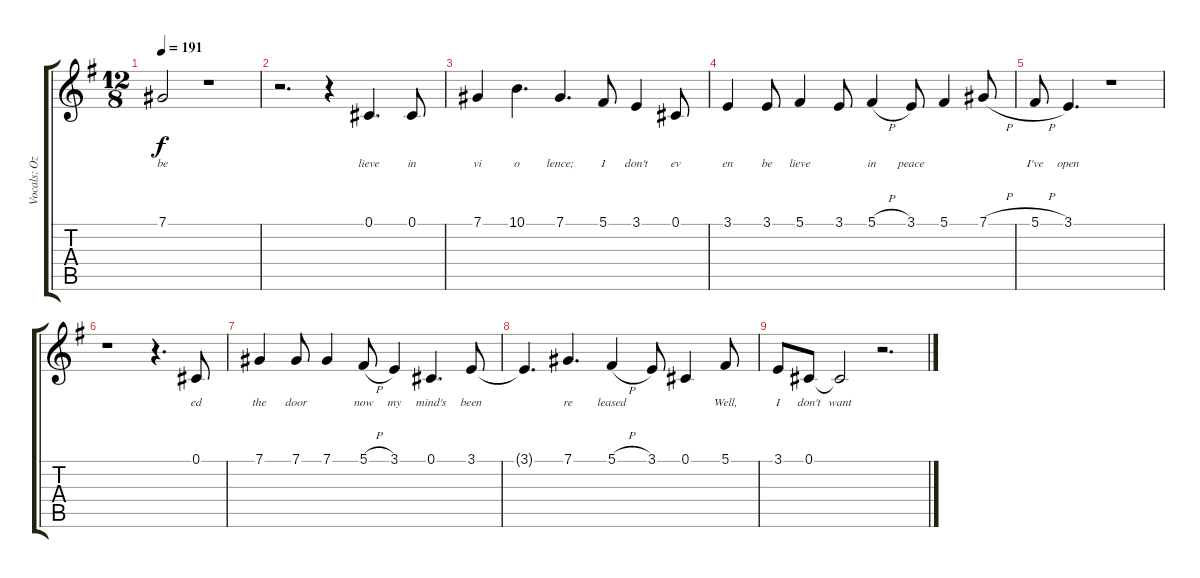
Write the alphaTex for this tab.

\track ("Vocals: Ozzy" "Vocals: Oz") {instrument lead2sawtooth}
\staff {score tabs}
\tuning (Db4 Ab3 E3 B2 Gb2 Db2) {hide}
\ts (12 8)
\tempo 191
\clef g2
\ks g
7.1{t}.2{lyrics (0 "be") lyrics (1 "") lyrics (2 "") lyrics (3 "") lyrics (4 "") dy f} r.1 |
r.2{d} r.4 0.1.4{d lyrics (0 "lieve") lyrics (1 "") lyrics (2 "") lyrics (3 "") lyrics (4 "")} 0.1.8{lyrics (0 "in") lyrics (1 "") lyrics (2 "") lyrics (3 "") lyrics (4 "")} |
7.1.4{lyrics (0 "vi") lyrics (1 "") lyrics (2 "") lyrics (3 "") lyrics (4 "")} 10.1.4{d lyrics (0 "o") lyrics (1 "") lyrics (2 "") lyrics (3 "") lyrics (4 "")} 7.1.4{d lyrics (0 "lence;") lyrics (1 "") lyrics (2 "") lyrics (3 "") lyrics (4 "")} 5.1.8{lyrics (0 "I") lyrics (1 "") lyrics (2 "") lyrics (3 "") lyrics (4 "")} 3.1.4{lyrics (0 "don't") lyrics (1 "") lyrics (2 "") lyrics (3 "") lyrics (4 "")} 0.1.8{lyrics (0 "ev") lyrics (1 "") lyrics (2 "") lyrics (3 "") lyrics (4 "")} |
3.1.4{lyrics (0 "en") lyrics (1 "") lyrics (2 "") lyrics (3 "") lyrics (4 "")} 3.1.8{lyrics (0 "be") lyrics (1 "") lyrics (2 "") lyrics (3 "") lyrics (4 "")} 5.1.4{lyrics (0 "lieve") lyrics (1 "") lyrics (2 "") lyrics (3 "") lyrics (4 "")} 3.1.8{lyrics (0 "") lyrics (1 "") lyrics (2 "") lyrics (3 "") lyrics (4 "")} 5.1{h}.4{lyrics (0 "in") lyrics (1 "") lyrics (2 "") lyrics (3 "") lyrics (4 "")} 3.1.8{lyrics (0 "peace") lyrics (1 "") lyrics (2 "") lyrics (3 "") lyrics (4 "")} 5.1.4{lyrics (0 "") lyrics (1 "") lyrics (2 "") lyrics (3 "") lyrics (4 "")} 7.1{h}.8{lyrics (0 "") lyrics (1 "") lyrics (2 "") lyrics (3 "") lyrics (4 "")} |
5.1{h}.8{lyrics (0 "I've") lyrics (1 "") lyrics (2 "") lyrics (3 "") lyrics (4 "")} 3.1.4{d lyrics (0 "open") lyrics (1 "") lyrics (2 "") lyrics (3 "") lyrics (4 "")} r.1 |
r.1 r.4{d} 0.1.8{lyrics (0 "ed") lyrics (1 "") lyrics (2 "") lyrics (3 "") lyrics (4 "")} |
7.1.4{lyrics (0 "the") lyrics (1 "") lyrics (2 "") lyrics (3 "") lyrics (4 "")} 7.1.8{lyrics (0 "door") lyrics (1 "") lyrics (2 "") lyrics (3 "") lyrics (4 "")} 7.1.4{lyrics (0 "") lyrics (1 "") lyrics (2 "") lyrics (3 "") lyrics (4 "")} 5.1{h}.8{lyrics (0 "now") lyrics (1 "") lyrics (2 "") lyrics (3 "") lyrics (4 "")} 3.1.4{lyrics (0 "my") lyrics (1 "") lyrics (2 "") lyrics (3 "") lyrics (4 "")} 0.1.4{d lyrics (0 "mind's") lyrics (1 "") lyrics (2 "") lyrics (3 "") lyrics (4 "")} 3.1.8{lyrics (0 "been") lyrics (1 "") lyrics (2 "") lyrics (3 "") lyrics (4 "")} |
3.1{t}.4{d lyrics (0 "") lyrics (1 "") lyrics (2 "") lyrics (3 "") lyrics (4 "")} 7.1.4{d lyrics (0 "re") lyrics (1 "") lyrics (2 "") lyrics (3 "") lyrics (4 "")} 5.1{h}.4{lyrics (0 "leased") lyrics (1 "") lyrics (2 "") lyrics (3 "") lyrics (4 "")} 3.1.8{lyrics (0 "") lyrics (1 "") lyrics (2 "") lyrics (3 "") lyrics (4 "")} 0.1.4{lyrics (0 "") lyrics (1 "") lyrics (2 "") lyrics (3 "") lyrics (4 "")} 5.1.8{lyrics (0 "Well,") lyrics (1 "") lyrics (2 "") lyrics (3 "") lyrics (4 "")} |
3.1.8{lyrics (0 "I") lyrics (1 "") lyrics (2 "") lyrics (3 "") lyrics (4 "")} 0.1.8{lyrics (0 "don't") lyrics (1 "") lyrics (2 "") lyrics (3 "") lyrics (4 "")} 0.1{t}.2{lyrics (0 "want") lyrics (1 "") lyrics (2 "") lyrics (3 "") lyrics (4 "")} r.2{d}
